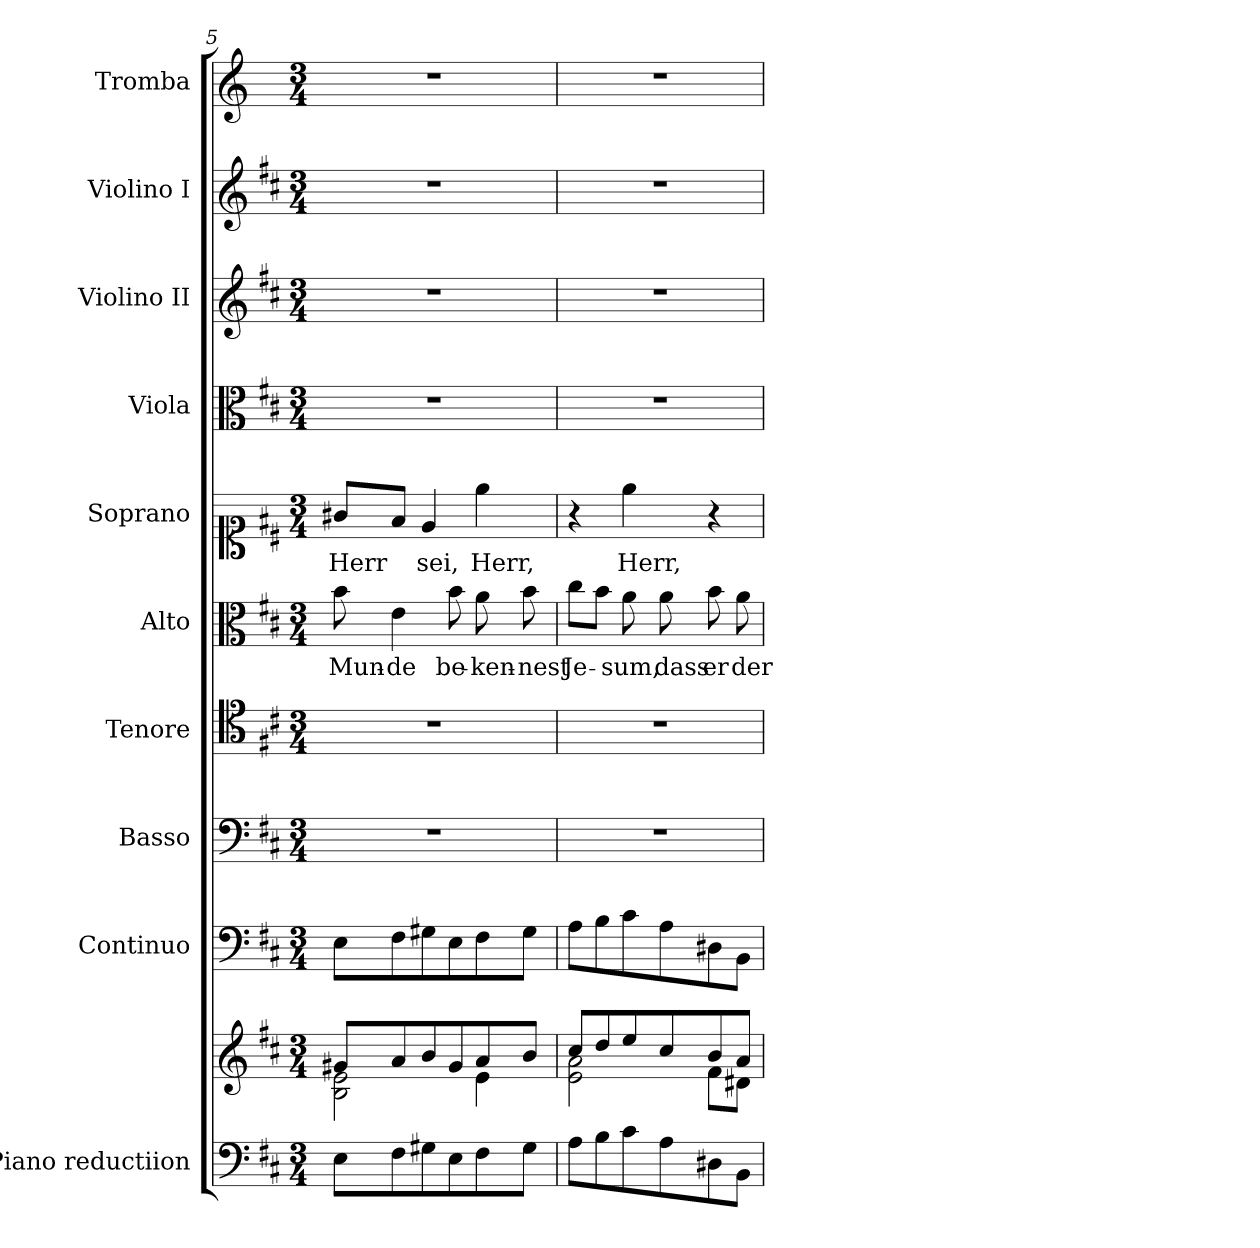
**kern	**kern	**kern	**kern	**kern	**kern	**text	**kern	**text	**kern	**kern	**kern	**kern
*part10	*part10	*part9	*part8	*part7	*part6	*part6	*part5	*part5	*part4	*part3	*part2	*part1
*staff11	*staff10	*staff9	*staff8	*staff7	*staff6	*staff6	*staff5	*staff5	*staff4	*staff3	*staff2	*staff1
*I"Piano reductiion	*	*I"Continuo	*I"Basso	*I"Tenore	*I"Alto	*	*I"Soprano	*	*I"Viola	*I"Violino II	*I"Violino I	*I"Tromba
*I'Pno	*	*	*	*	*	*	*	*	*I'Vla	*I'Vln	*I'Vln	*
*clefF4	*clefG2	*clefF4	*clefF4	*clefC4	*clefC3	*	*clefC1	*	*clefC3	*clefG2	*clefG2	*clefG2
*	*	*	*	*	*	*	*	*	*	*	*	*ITrd-1c-2
*k[f#c#]	*k[f#c#]	*k[f#c#]	*k[f#c#]	*k[f#c#]	*k[f#c#]	*	*k[f#c#]	*	*k[f#c#]	*k[f#c#]	*k[f#c#]	*k[f#c#]
*M3/4	*M3/4	*M3/4	*M3/4	*M3/4	*M3/4	*	*M3/4	*	*M3/4	*M3/4	*M3/4	*M3/4
=5	=5	=5	=5	=5	=5	=5	=5	=5	=5	=5	=5	=5
*	*^	*	*	*	*	*	*	*	*	*	*	*
!	!	!	!	!	!	!	!LO:LY:b	!	!LO:LY:b	!	!	!	!
8E\L	8g#X/L	2B\ 2e\	8E\L	2.r	2.r	8b\	Mun-	8g#X/L	Herr	2.r	2.r	2.r	2.r
!	!	!	!	!	!	!	!LO:LY:b	!	!	!	!	!	!
8F#\	8a/	.	8F#\	.	.	4e\	-de	8f#/J	.	.	.	.	.
!	!	!	!	!	!	!	!	!	!LO:LY:b	!	!	!	!
8G#X\	8b/	.	8G#X\	.	.	.	.	4e/	sei,	.	.	.	.
!	!	!	!	!	!	!	!LO:LY:b	!	!	!	!	!	!
8E\	8g#/	.	8E\	.	.	8b\	be-	.	.	.	.	.	.
!	!	!	!	!	!	!	!LO:LY:b	!	!LO:LY:b	!	!	!	!
8F#\	8a/	4e\	8F#\	.	.	8a\	-ken-	4ee\	Herr,	.	.	.	.
!	!	!	!	!	!	!	!LO:LY:b	!	!	!	!	!	!
8G#\J	8b/J	.	8G#\J	.	.	8b\	-nest	.	.	.	.	.	.
!!LO:PB:g=z
=6	=6	=6	=6	=6	=6	=6	=6	=6	=6	=6	=6	=6	=6
!	!	!	!	!	!	!	!LO:LY:b	!	!	!	!	!	!
8A\L	8cc#/L	2e\ 2a\	8A\L	2.r	2.r	8cc#\L	Je-	4r	.	2.r	2.r	2.r	2.r
8B\	8dd/	.	8B\	.	.	8b\J	.	.	.	.	.	.	.
!	!	!	!	!	!	!	!LO:LY:b	!	!LO:LY:b	!	!	!	!
8c#\	8ee/	.	8c#\	.	.	8a\	-sum,	4ee\	Herr,	.	.	.	.
!	!	!	!	!	!	!	!LO:LY:b	!	!	!	!	!	!
8A\	8cc#/	.	8A\	.	.	8a\	dass	.	.	.	.	.	.
!	!	!	!	!	!	!	!LO:LY:b	!	!	!	!	!	!
8D#X\	8b/	8f#\L	8D#X\	.	.	8b\	er	4r	.	.	.	.	.
!	!	!	!	!	!	!	!LO:LY:b	!	!	!	!	!	!
8BB\J	8a/J	8d#X\J	8BB\J	.	.	8a\	der	.	.	.	.	.	.
*	*v	*v	*	*	*	*	*	*	*	*	*	*	*
=	=	=	=	=	=	=	=	=	=	=	=	=
*-	*-	*-	*-	*-	*-	*-	*-	*-	*-	*-	*-	*-
